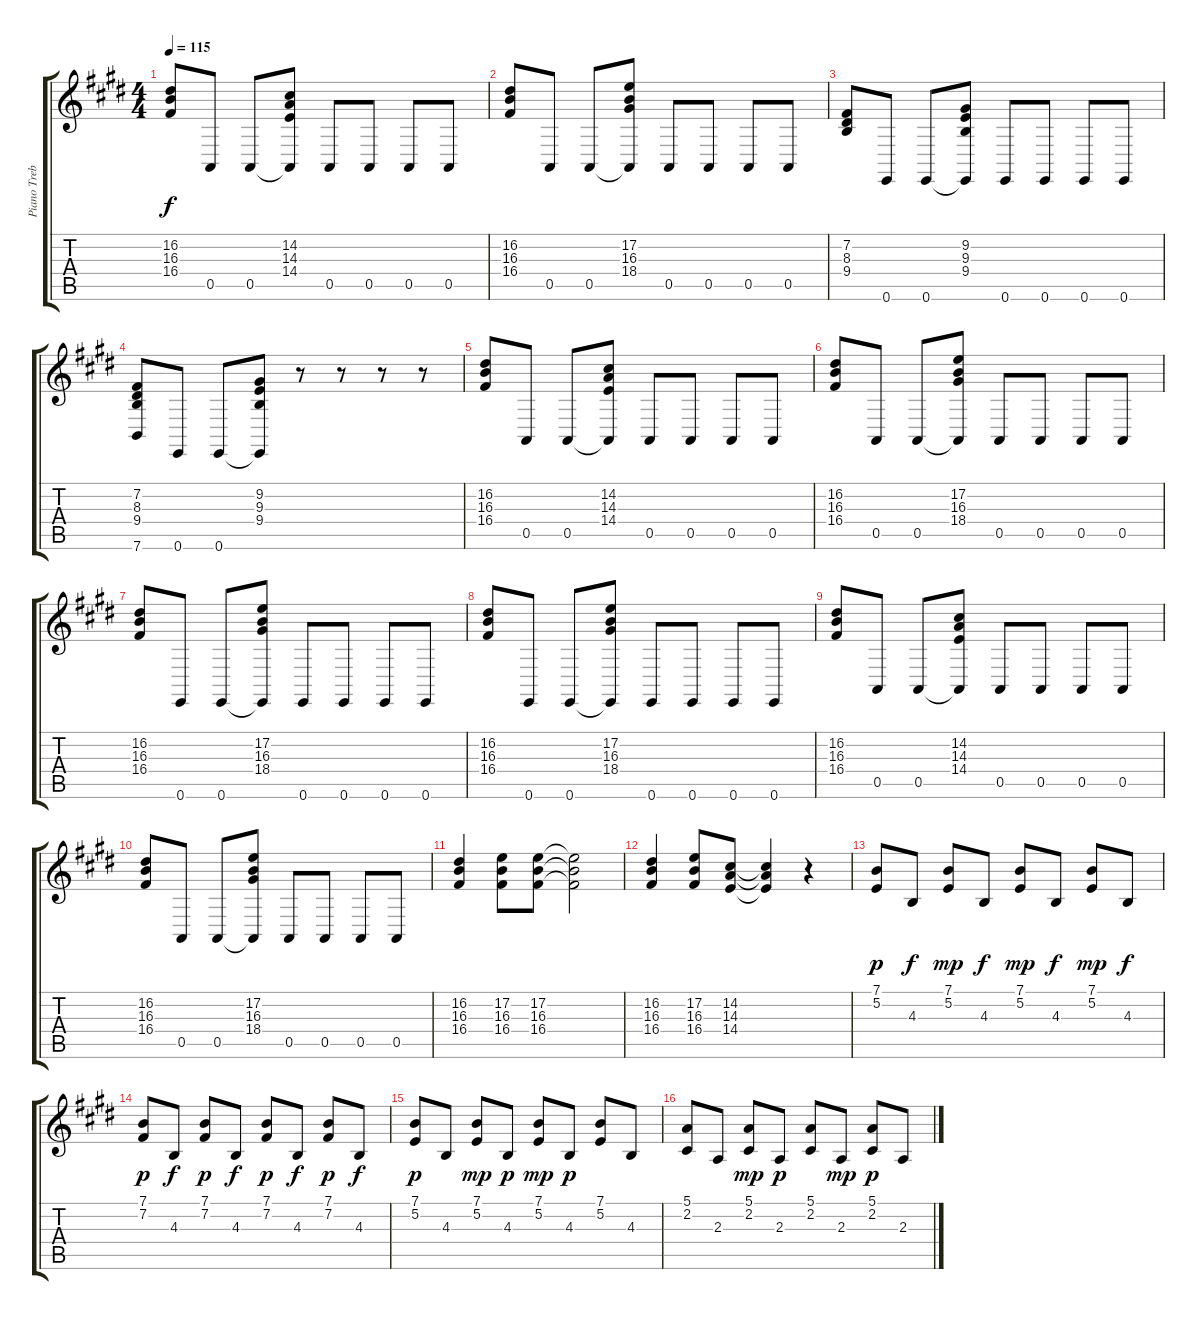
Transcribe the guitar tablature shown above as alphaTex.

\track ("Piano Treble" "Piano Treb") {instrument acousticgrandpiano}
\staff {score tabs}
\tuning (E4 B3 G3 D3 A2 E2) {hide}
\ts (4 4)
\tempo 115
\clef g2
\ks c#minor
(16.2 16.3 16.4).8{dy f} 0.5.8 0.5.8 (14.2 14.3 14.4 0.5{t}).8 0.5.8 0.5.8 0.5.8 0.5.8 |
(16.2 16.3 16.4).8 0.5.8 0.5.8 (17.2 16.3 18.4 0.5{t}).8 0.5.8 0.5.8 0.5.8 0.5.8 |
(7.2 8.3 9.4).8 0.6.8 0.6.8 (9.2 9.3 9.4 0.6{t}).8 0.6.8 0.6.8 0.6.8 0.6.8 |
(7.2 8.3 9.4 7.6).8 0.6.8 0.6.8 (9.2 9.3 9.4 0.6{t}).8 r.8 r.8 r.8 r.8 |
(16.2 16.3 16.4).8 0.5.8 0.5.8 (14.2 14.3 14.4 0.5{t}).8 0.5.8 0.5.8 0.5.8 0.5.8 |
(16.2 16.3 16.4).8 0.5.8 0.5.8 (17.2 16.3 18.4 0.5{t}).8 0.5.8 0.5.8 0.5.8 0.5.8 |
(16.2 16.3 16.4).8 0.6.8 0.6.8 (17.2 16.3 18.4 0.6{t}).8 0.6.8 0.6.8 0.6.8 0.6.8 |
(16.2 16.3 16.4).8 0.6.8 0.6.8 (17.2 16.3 18.4 0.6{t}).8 0.6.8 0.6.8 0.6.8 0.6.8 |
(16.2 16.3 16.4).8 0.5.8 0.5.8 (14.2 14.3 14.4 0.5{t}).8 0.5.8 0.5.8 0.5.8 0.5.8 |
(16.2 16.3 16.4).8 0.5.8 0.5.8 (17.2 16.3 18.4 0.5{t}).8 0.5.8 0.5.8 0.5.8 0.5.8 |
(16.2 16.3 16.4).4 (17.2 16.3 16.4).8 (17.2 16.3 16.4).8 (17.2{t} 16.3{t} 16.4{t}).2 |
(16.2 16.3 16.4).4 (17.2 16.3 16.4).8 (14.2 14.3 14.4).8 (14.2{t} 14.3{t} 14.4{t}).4 r.4 |
(7.1 5.2).8{dy p volume 16 instrument acousticgrandpiano} 4.3.8{dy f} (7.1 5.2).8{dy mp} 4.3.8{dy f} (7.1 5.2).8{dy mp} 4.3.8{dy f} (7.1 5.2).8{dy mp} 4.3.8{dy f} |
(7.1 7.2).8{dy p} 4.3.8{dy f} (7.1 7.2).8{dy p} 4.3.8{dy f} (7.1 7.2).8{dy p} 4.3.8{dy f} (7.1 7.2).8{dy p} 4.3.8{dy f} |
(7.1 5.2).8{dy p} 4.3.8 (7.1 5.2).8{dy mp} 4.3.8{dy p} (7.1 5.2).8{dy mp} 4.3.8{dy p} (7.1 5.2).8 4.3.8 |
(5.1 2.2).8 2.3.8 (5.1 2.2).8{dy mp} 2.3.8{dy p} (5.1 2.2).8 2.3.8{dy mp} (5.1 2.2).8{dy p} 2.3.8
